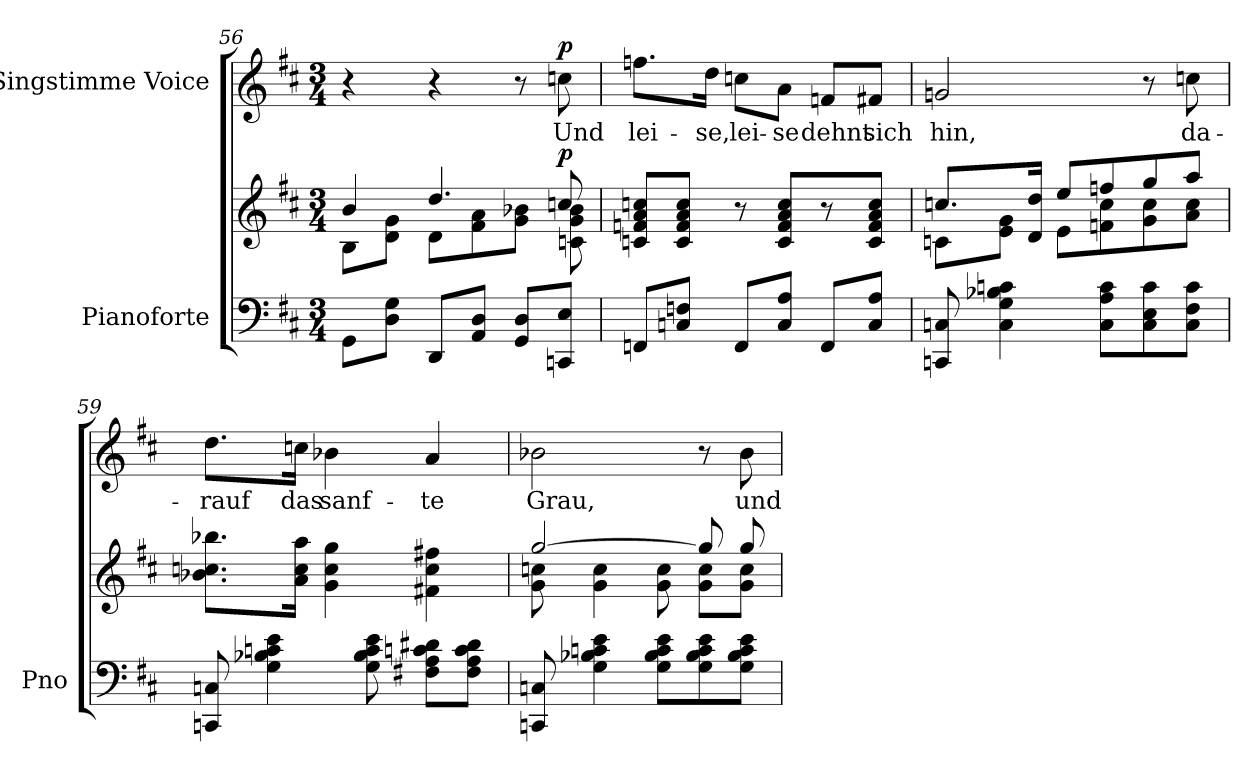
**kern	**kern	**dynam	**kern	**text	**dynam
*part2	*part2	*part2	*part1	*part1	*part1
*staff3	*staff2	*staff2/3	*staff1	*staff1	*staff1
*I"Pianoforte	*	*	*I"Singstimme Voice	*	*
*I'Pno	*	*	*	*	*
*clefF4	*clefG2	*	*clefG2	*	*
*k[f#c#]	*k[f#c#]	*	*k[f#c#]	*	*
*M3/4	*M3/4	*	*M3/4	*	*
=56	=56	=56	=56	=56	=56
*	*^	*	*	*	*
8GG\L	4b/	8B\L	.	4r	.	.
8D\ 8G\J	.	8d\ 8g\J	.	.	.	.
8DD/L	4.dd/	8d\L	.	4r	.	.
8AA/ 8D/J	.	8f#\ 8a\	.	.	.	.
8GG/ 8D/L	.	8g\ 8b-X\J	.	8r	.	.
!	!	!	!LO:DY:a	!	!	!LO:DY:a
8CCn/ 8E/J	8ccn/	8cn\ 8g\ 8b-\	p	8ccn\	Und	p
*	*v	*v	*	*	*	*
=57	=57	=57	=57	=57	=57
8FFn/L	8cn/ 8fn/ 8a/ 8ccn/L	.	8.ffn\L	lei-	.
8Cn/ 8Fn/J	8c/ 8f/ 8a/ 8cc/J	.	.	.	.
.	.	.	16dd\Jk	-se,	.
8FF/L	8r	.	8ccn\L	lei-	.
8C/ 8A/J	8c/ 8f/ 8a/ 8cc/L	.	8a\J	-se	.
8FF/L	8r	.	8fn/L	dehnt	.
8C/ 8A/J	8c/ 8f/ 8a/ 8cc/J	.	8f#X/J	sich	.
=58	=58	=58	=58	=58	=58
*	*^	*	*	*	*
8CCn/ 8Cn/	8.ccn/L	8cn\L	.	2gn/	hin,	.
4C\ 4G\ 4B-X\ 4cn\	.	8e\ 8g\J	.	.	.	.
.	16d/ 16dd/Jk	.	.	.	.	.
.	8ee/L	8e\L	.	.	.	.
8C\ 8A\ 8c\L	8ffn/	8fn\ 8cc\	.	.	.	.
8C\ 8E\ 8c\	8gg/	8g\ 8cc\	.	8r	.	.
8C\ 8F#\ 8c\J	8aa/J	8a\ 8cc\J	.	8ccn\	da-	.
*	*v	*v	*	*	*	*
=59	=59	=59	=59	=59	=59
8CCn/ 8Cn/	8.b-X\ 8.ccn\ 8.bb-X\L	.	8.dd\L	-rauf	.
4G\ 4B-X\ 4cn\ 4e\	.	.	.	.	.
.	16a\ 16cc\ 16aa\Jk	.	16ccn\Jk	das	.
.	4g\ 4cc\ 4gg\	.	4b-X\	sanf-	.
8G\ 8B-\ 8c\ 8e\	.	.	.	.	.
8F#X\ 8A\ 8cn\ 8d#X\L	4f#X\ 4cc\ 4ff#X\	.	4a/	-te	.
8F#\ 8A\ 8c\ 8d#\J	.	.	.	.	.
=60	=60	=60	=60	=60	=60
*	*^	*	*	*	*
8CCn/ 8Cn/	[2gg/	8g\ 8ccn\	.	2b-X\	Grau,	.
4G\ 4B-X\ 4cn\ 4e\	.	4g\ 4cc\	.	.	.	.
8G\ 8B-\ 8c\ 8e\L	.	8g\ 8cc\	.	.	.	.
8G\ 8B-\ 8c\ 8e\	8gg/]	8g\ 8cc\L	.	8r	.	.
8G\ 8B-\ 8c\ 8e\J	8gg/	8g\ 8cc\J	.	8b-\	und	.
*	*v	*v	*	*	*	*
=	=	=	=	=	=
*-	*-	*-	*-	*-	*-
